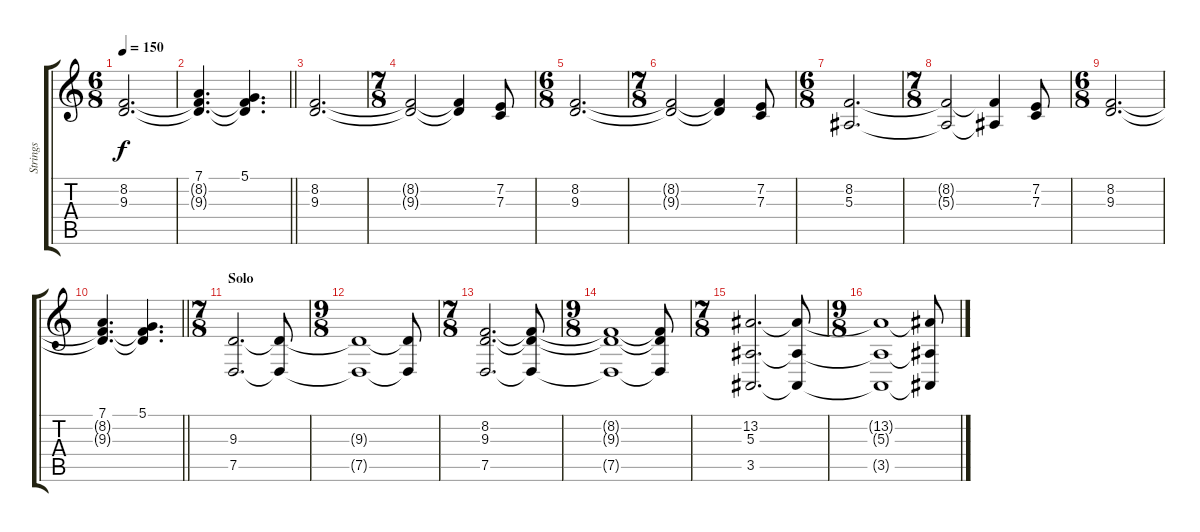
\track ("Strings" "Strings") {instrument stringensemble1}
\staff {score tabs}
\tuning (D4 A3 F3 C3 G2 C2) {hide}
\ts (6 8)
\tempo 150
\clef g2
\ks c
(8.2 9.3).2{d dy f} |
\barLineRight lightlight
(7.1 8.2{t} 9.3{t}).4{d} (5.1 8.2{t} 9.3{t}).4{d} |
(8.2 9.3).2{d} |
\ts (7 8)
(8.2{t} 9.3{t}).2 (8.2{t} 9.3{t}).4 (7.2 7.3).8 |
\ts (6 8)
(8.2 9.3).2{d} |
\ts (7 8)
(8.2{t} 9.3{t}).2 (8.2{t} 9.3{t}).4 (7.2 7.3).8 |
\ts (6 8)
(8.2 5.3).2{d} |
\ts (7 8)
(8.2{t} 5.3{t}).2 (8.2{t} 5.3{t}).4 (7.2 7.3).8 |
\ts (6 8)
(8.2 9.3).2{d} |
\barLineRight lightlight
(7.1 8.2{t} 9.3{t}).4{d} (5.1 8.2{t} 9.3{t}).4{d} |
\ts (7 8)
\section ("" "Solo")
(9.3 7.5).2{d} (9.3{t} 7.5{t}).8 |
\ts (9 8)
(9.3{t} 7.5{t}).1 (9.3{t} 7.5{t}).8 |
\ts (7 8)
(8.2 9.3 7.5).2{d} (8.2{t} 9.3{t} 7.5{t}).8 |
\ts (9 8)
(8.2{t} 9.3{t} 7.5{t}).1 (8.2{t} 9.3{t} 7.5{t}).8 |
\ts (7 8)
(13.2 5.3 3.5).2{d} (13.2{t} 5.3{t} 3.5{t}).8 |
\ts (9 8)
(13.2{t} 5.3{t} 3.5{t}).1 (13.2{t} 5.3{t} 3.5{t}).8
